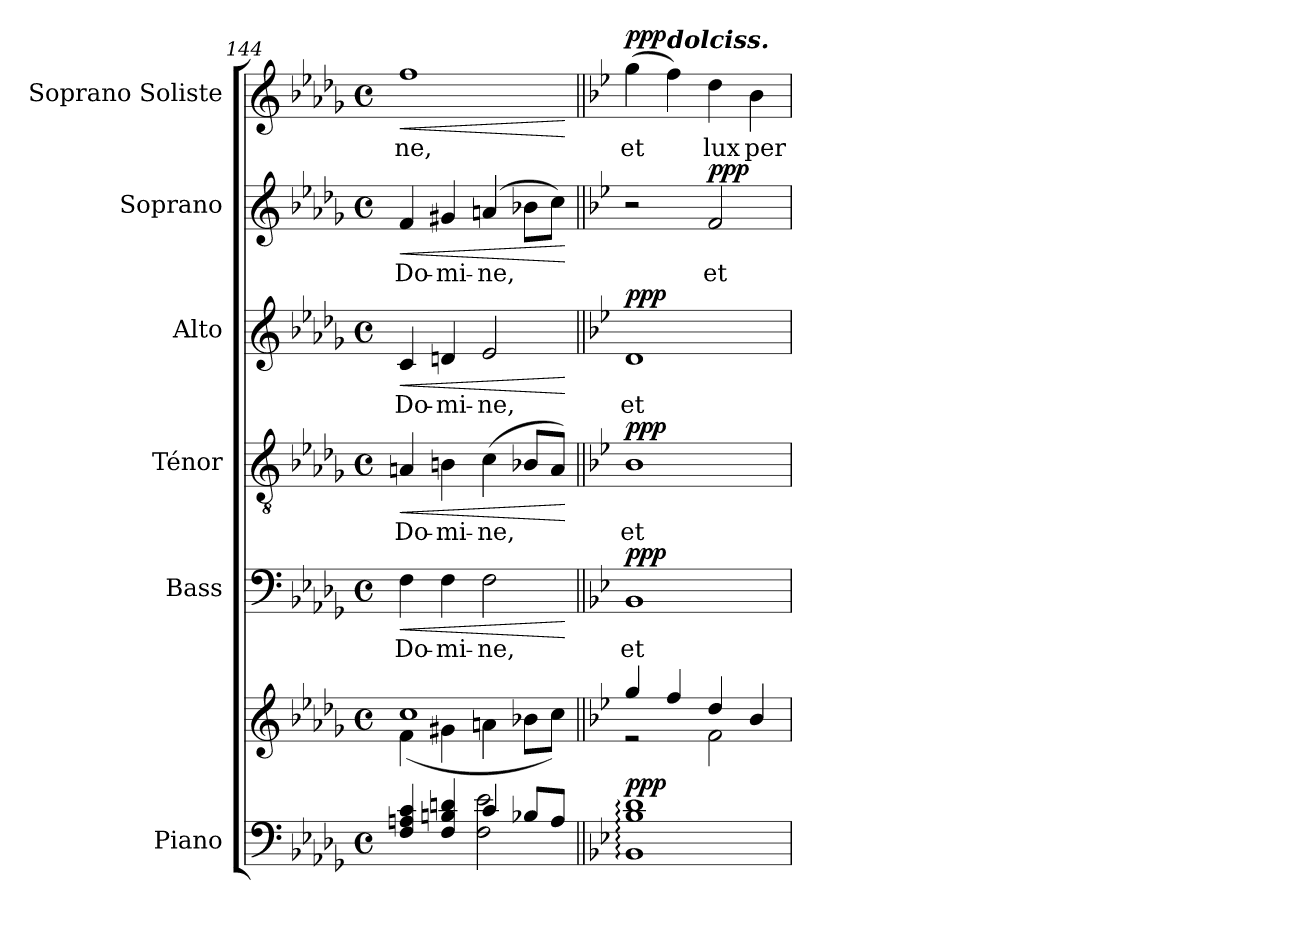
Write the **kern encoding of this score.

**kern	**kern	**dynam	**kern	**text	**dynam	**kern	**text	**dynam	**kern	**text	**dynam	**kern	**text	**dynam	**kern	**text	**dynam
*part6	*part6	*part6	*part5	*part5	*part5	*part4	*part4	*part4	*part3	*part3	*part3	*part2	*part2	*part2	*part1	*part1	*part1
*staff7	*staff6	*staff6/7	*staff5	*staff5	*staff5	*staff4	*staff4	*staff4	*staff3	*staff3	*staff3	*staff2	*staff2	*staff2	*staff1	*staff1	*staff1
*I"Piano	*	*	*I"Bass	*	*	*I"Ténor	*	*	*I"Alto	*	*	*I"Soprano	*	*	*I"Soprano Soliste	*	*
*I'Pno.	*	*	*I'B.	*	*	*I'T.	*	*	*I'A.	*	*	*I'S.	*	*	*	*	*
*clefF4	*clefG2	*	*clefF4	*	*	*clefGv2	*	*	*clefG2	*	*	*clefG2	*	*	*clefG2	*	*
*k[b-e-a-d-g-]	*k[b-e-a-d-g-]	*	*k[b-e-a-d-g-]	*	*	*k[b-e-a-d-g-]	*	*	*k[b-e-a-d-g-]	*	*	*k[b-e-a-d-g-]	*	*	*k[b-e-a-d-g-]	*	*
*M4/4	*M4/4	*	*M4/4	*	*	*M4/4	*	*	*M4/4	*	*	*M4/4	*	*	*M4/4	*	*
*met(c)	*met(c)	*	*met(c)	*	*	*met(c)	*	*	*met(c)	*	*	*met(c)	*	*	*met(c)	*	*
=144	=144	=144	=144	=144	=144	=144	=144	=144	=144	=144	=144	=144	=144	=144	=144	=144	=144
*^	*^	*	*	*	*	*	*	*	*	*	*	*	*	*	*	*	*
!	!	!	!	!	!	!	!LO:HP:b	!	!	!LO:HP:b	!	!	!LO:HP:b	!	!	!LO:HP:b	!	!	!LO:HP:b
4F/ 4An/ 4c/	2ryy	1cc	(4f\	.	4F\	Do-	<	4An/	Do-	<	4c/	Do-	<	4f/	Do-	<	1ff	-ne,	<
4F/ 4Bn/ 4dn/	.	.	4g#X\	.	4F\	-mi-	.	4Bn\	-mi-	.	4dn/	-mi-	.	4g#X/	-mi-	.	.	.	.
4c/	2F\ 2e-\	.	4an\	.	2F\	-ne,	.	(4c\	-ne,	.	2e-/	-ne,	.	(4an/	-ne,	.	.	.	.
8B-X/L	.	.	8b-X\L	.	.	.	.	8B-X/L	.	.	.	.	.	8b-X\L	.	.	.	.	.
8A/J	.	.	8cc\J)	.	.	.	.	8A/J)	.	.	.	.	.	8cc\J)	.	.	.	.	.
*v	*v	*	*	*	*	*	*	*	*	*	*	*	*	*	*	*	*	*	*
*	*v	*v	*	*	*	*	*	*	*	*	*	*	*	*	*	*	*	*
.	.	.	.	.	[	.	.	[	.	.	[	.	.	[	.	.	[
=145||	=145||	=145||	=145||	=145||	=145||	=145||	=145||	=145||	=145||	=145||	=145||	=145||	=145||	=145||	=145||	=145||	=145||
*k[b-e-]	*k[b-e-]	*	*k[b-e-]	*	*	*k[b-e-]	*	*	*k[b-e-]	*	*	*k[b-e-]	*	*	*k[b-e-]	*	*
*	*^	*	*	*	*	*	*	*	*	*	*	*	*	*	*	*	*
!	!	!	!LO:DY:a=2	!	!	!LO:DY:a	!	!	!LO:DY:a	!	!	!LO:DY:a	!	!	!	!	!	!LO:DY:a
1BB-: 1B-: 1d:	4gg/	2r	ppp	1BB-	et	ppp	1B-	et	ppp	1d	et	ppp	2r	.	.	(4gg\	et	ppp
!	!	!	!	!	!	!	!	!	!	!	!	!	!	!	!	!LO:TX:a:Bi:t=dolciss.	!	!
.	4ff/	.	.	.	.	.	.	.	.	.	.	.	.	.	.	4ff\)	.	.
!	!	!	!	!	!	!	!	!	!	!	!	!	!	!	!LO:DY:a	!	!	!
.	4dd/	2f\	.	.	.	.	.	.	.	.	.	.	2f/	et	ppp	4dd\	lux	.
.	4b-/	.	.	.	.	.	.	.	.	.	.	.	.	.	.	4b-\	per-	.
*	*v	*v	*	*	*	*	*	*	*	*	*	*	*	*	*	*	*	*
=	=	=	=	=	=	=	=	=	=	=	=	=	=	=	=	=	=
*-	*-	*-	*-	*-	*-	*-	*-	*-	*-	*-	*-	*-	*-	*-	*-	*-	*-
